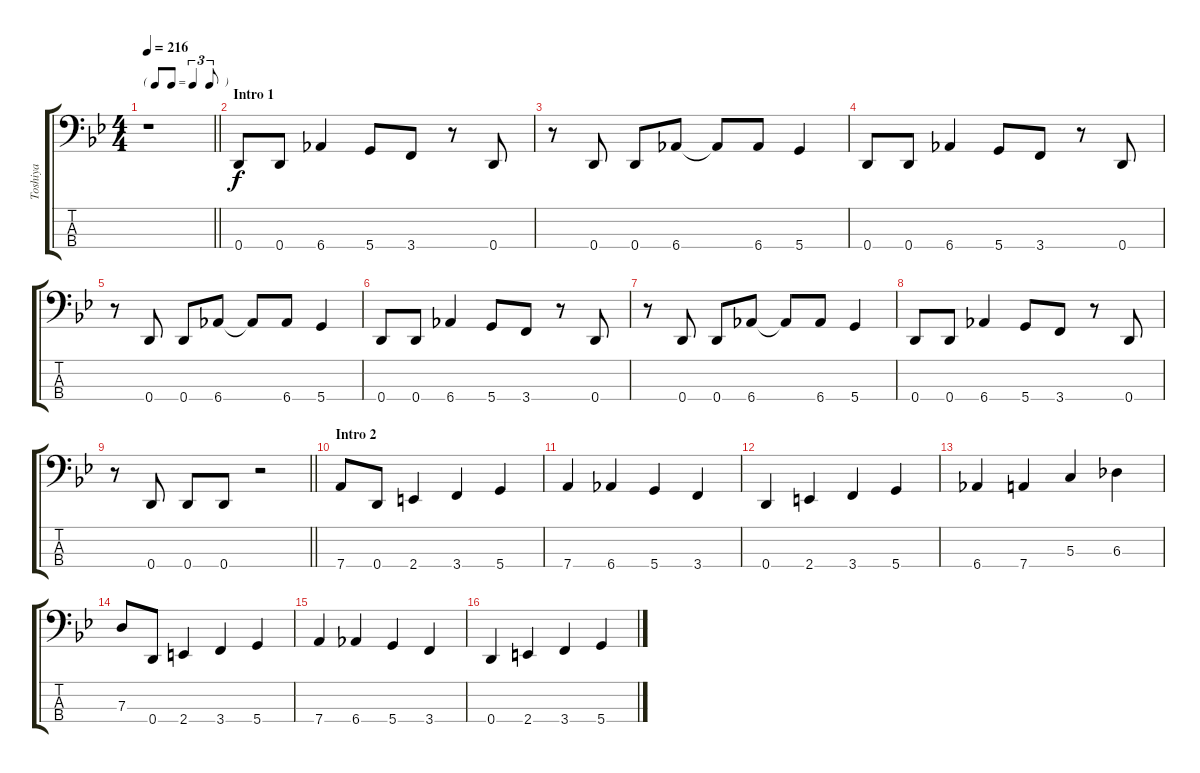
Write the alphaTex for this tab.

\track ("Toshiya" "Toshiya") {instrument slapbass2}
\staff {score tabs}
\tuning (F2 C2 G1 D1) {hide}
\ts (4 4)
\tf triplet8th
\tempo 216
\clef f4
\barLineRight lightlight
\ks bb
r.1{dy f instrument slapbass2} |
\section ("" "Intro 1")
0.4.8 0.4.8 6.4.4 5.4.8 3.4.8 r.8 0.4.8 |
r.8 0.4.8 0.4.8 6.4.8 6.4{t}.8 6.4.8 5.4.4 |
0.4.8 0.4.8 6.4.4 5.4.8 3.4.8 r.8 0.4.8 |
r.8 0.4.8 0.4.8 6.4.8 6.4{t}.8 6.4.8 5.4.4 |
0.4.8 0.4.8 6.4.4 5.4.8 3.4.8 r.8 0.4.8 |
r.8 0.4.8 0.4.8 6.4.8 6.4{t}.8 6.4.8 5.4.4 |
0.4.8 0.4.8 6.4.4 5.4.8 3.4.8 r.8 0.4.8 |
\barLineRight lightlight
r.8 0.4.8 0.4.8 0.4.8 r.2 |
\section ("" "Intro 2")
7.4.8 0.4.8 2.4.4 3.4.4 5.4.4 |
7.4.4 6.4.4 5.4.4 3.4.4 |
0.4.4 2.4.4 3.4.4 5.4.4 |
6.4.4 7.4.4 5.3.4 6.3.4 |
7.3.8 0.4.8 2.4.4 3.4.4 5.4.4 |
7.4.4 6.4.4 5.4.4 3.4.4 |
0.4.4 2.4.4 3.4.4 5.4.4
